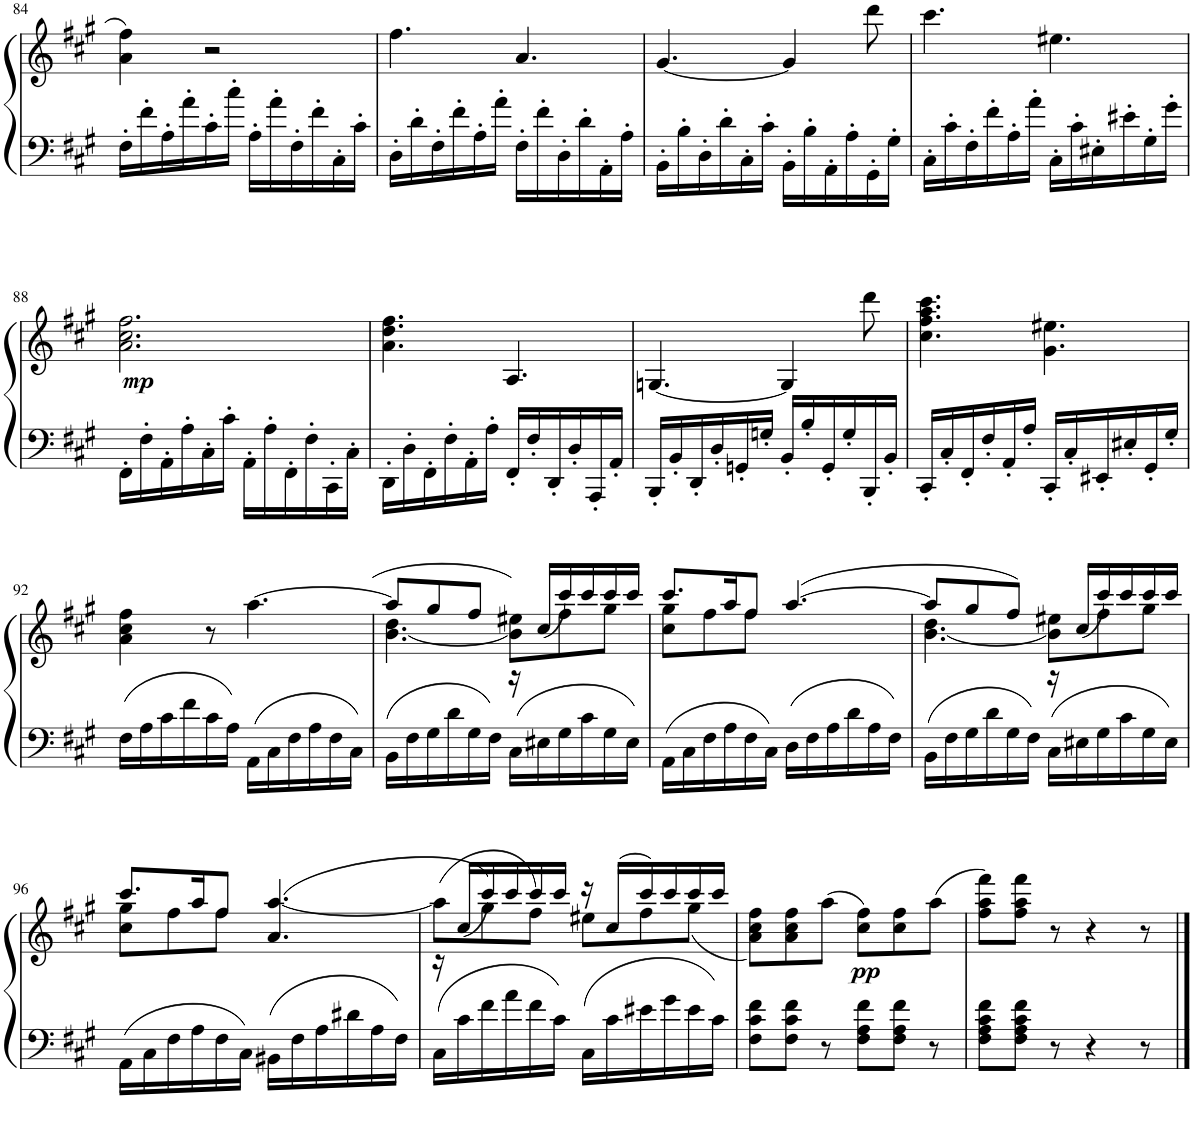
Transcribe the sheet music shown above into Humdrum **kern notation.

**kern	**kern	**dynam
*part1	*part1	*part1
*staff2	*staff1	*staff1/2
*I"Piano	*	*
*I'Pno	*	*
!!LO:PB:g=z
*clefF4	*clefG2	*
*k[f#c#g#]	*k[f#c#g#]	*
*M6/8	*M6/8	*
=84	=84	=84
16F#'\LL	4a\ 4ff#\	.
16f#'\	.	.
16A'\	.	.
16a'\	.	.
16c#'\	2r	.
16cc#'\JJ	.	.
16A'\LL	.	.
16a'\	.	.
16F#'\	.	.
16f#'\	.	.
16C#'\	.	.
16c#'\JJ	.	.
=85	=85	=85
16D'\LL	4.ff#\	.
16d'\	.	.
16F#'\	.	.
16f#'\	.	.
16A'\	.	.
16a'\JJ	.	.
16F#'\LL	4.a/	.
16f#'\	.	.
16D'\	.	.
16d'\	.	.
16AA'\	.	.
16A'\JJ	.	.
=86	=86	=86
16BB'\LL	[4.g#/	.
16B'\	.	.
16D'\	.	.
16d'\	.	.
16C#'\	.	.
16c#'\JJ	.	.
16BB'\LL	4g#/]	.
16B'\	.	.
16AA'\	.	.
16A'\	.	.
16GG#'\	8ddd\	.
16G#'\JJ	.	.
=87	=87	=87
16C#'\LL	4.ccc#\	.
16c#'\	.	.
16F#'\	.	.
16f#'\	.	.
16A'\	.	.
16a'\JJ	.	.
16C#'\LL	4.ee#X\	.
16c#'\	.	.
16E#X'\	.	.
16e#X'\	.	.
16G#'\	.	.
16g#'\JJ	.	.
!!LO:LB:g=z
=88	=88	=88
*	*^	*
16FF#'\LL	2.a\ 2.cc#\ 2.ff#\	16ryy	.
!	!	!	!LO:DY:b
16F#'\	.	2ryy	mp
16AA'\	.	.	.
16A'\	.	.	.
16C#'\	.	.	.
16c#'\JJ	.	.	.
16AA'\LL	.	.	.
16A'\	.	.	.
16FF#'\	.	.	.
16F#'\	.	8.ryy	.
16CC#'\	.	.	.
16C#'\JJ	.	.	.
*	*v	*v	*
=89	=89	=89
16DD'\LL	4.a\ 4.dd\ 4.ff#\	.
16D'\	.	.
16FF#'\	.	.
16F#'\	.	.
16AA'\	.	.
16A'\JJ	.	.
16FF#'/LL	4.A/	.
16F#'/	.	.
16DD'/	.	.
16D'/	.	.
16AAA'/	.	.
16AA'/JJ	.	.
=90	=90	=90
16BBB'/LL	[4.Gn/	.
16BB'/	.	.
16DD'/	.	.
16D'/	.	.
16GGn'/	.	.
16Gn'/JJ	.	.
16BB'/LL	4G/]	.
16B'/	.	.
16GG'/	.	.
16G'/	.	.
16BBB'/	8ddd\	.
16BB'/JJ	.	.
=91	=91	=91
16CC#'/LL	4.cc#\ 4.ff#\ 4.aa\ 4.ccc#\	.
16C#'/	.	.
16FF#'/	.	.
16F#'/	.	.
16AA'/	.	.
16A'/JJ	.	.
16CC#'/LL	4.g#\ 4.ee#X\	.
16C#'/	.	.
16EE#X'/	.	.
16E#X'/	.	.
16GG#'/	.	.
16G#'/JJ	.	.
!!LO:LB:g=z
=92	=92	=92
16F#\LL	4a\ 4cc#\ 4ff#\	.
16A\	.	.
16c#\	.	.
16f#\	.	.
16c#\	8r	.
16A\JJ	.	.
16AA\LL	([4.aa\	.
16C#\	.	.
16F#\	.	.
16A\	.	.
16F#\	.	.
16C#\JJ	.	.
=93	=93	=93
*	*^	*
16BB\LL	8aa/L])	[4.b\ 4.dd\	.
16F#\	.	.	.
16G#\	8gg#/	.	.
16d\	.	.	.
16G#\	8ff#/J	.	.
16F#\JJ	.	.	.
16C#\LL	8b\] 8ee#X\L	16r	.
16E#X\	.	(16cc#/LL	.
16G#\	8ff#\	16ccc#/)	.
16c#\	.	16ccc#/	.
16G#\	8gg#\J	16ccc#/	.
16E#\JJ	.	16ccc#/JJ	.
=94	=94	=94	=94
16AA\LL	8.ccc#/L	8cc#\ 8gg#\L	.
16C#\	.	.	.
16F#\	.	8ff#\	.
16A\	16aa/K	.	.
16F#\	8ff#/J	8ff#\J	.
16C#\JJ	.	.	.
16D\LL	([4.aa/	4.ryy	.
16F#\	.	.	.
16A\	.	.	.
16d\	.	.	.
16A\	.	.	.
16F#\JJ	.	.	.
=95	=95	=95	=95
16BB\LL	8aa/L]	[4.b\ 4.dd\	.
16F#\	.	.	.
16G#\	8gg#/	.	.
16d\	.	.	.
16G#\	8ff#/J)	.	.
16F#\JJ	.	.	.
16C#\LL	8b\] 8ee#X\L	16r	.
16E#X\	.	(16cc#/LL	.
16G#\	8ff#\	16ccc#/)	.
16c#\	.	16ccc#/	.
16G#\	8gg#\J	16ccc#/	.
16E#\JJ	.	16ccc#/JJ	.
!!LO:LB:g=z	!!
=96	=96	=96	=96
16AA\LL	8.ccc#/L	8cc#\ 8gg#\L	.
16C#\	.	.	.
16F#\	.	8ff#\	.
16A\	16aa/K	.	.
16F#\	8ff#/J	8ff#\J	.
16C#\JJ	.	.	.
16BB#X\LL	(4.a/ [4.aa/	4.ryy	.
16F#\	.	.	.
16A\	.	.	.
16d#X\	.	.	.
16A\	.	.	.
16F#\JJ	.	.	.
=97	=97	=97	=97
16C#\LL	(8aa\L]	16r	.
16c#\	.	(16cc#/LL	.
16f#\	8gg#\)	16ccc#/)	.
16a\	.	16ccc#/	.
16f#\	8ff#\J)	16ccc#/	.
16c#\JJ	.	16ccc#/JJ	.
16C#\LL	16r	8ee#X\L	.
16c#\	(16cc#/LL	.	.
16e#X\	16ccc#/)	8ff#\	.
16g#\	16ccc#/	.	.
16e#\	16ccc#/	(8gg#\J	.
16c#\JJ	16ccc#/JJ	.	.
*	*v	*v	*
=98	=98	=98
8F#\ 8c#\ 8f#\L	8a\ 8cc#\ 8ff#\L)	.
8F#\ 8c#\ 8f#\J	8a\ 8cc#\ 8ff#\	.
8r	(8aa\J	.
!	!	!LO:DY:b
8F#\ 8A\ 8f#\L	8cc#\ 8ff#\L)	pp
8F#\ 8A\ 8f#\J	8cc#\ 8ff#\	.
8r	(8aa\J	.
=99	=99	=99
8F#\ 8A\ 8c#\ 8f#\L	8ff#\ 8aa\ 8fff#\L)	.
8F#\ 8A\ 8c#\ 8f#\J	8ff#\ 8aa\ 8fff#\J	.
8r	8r	.
4r	4r	.
8r	8r	.
==	==	==
*-	*-	*-
